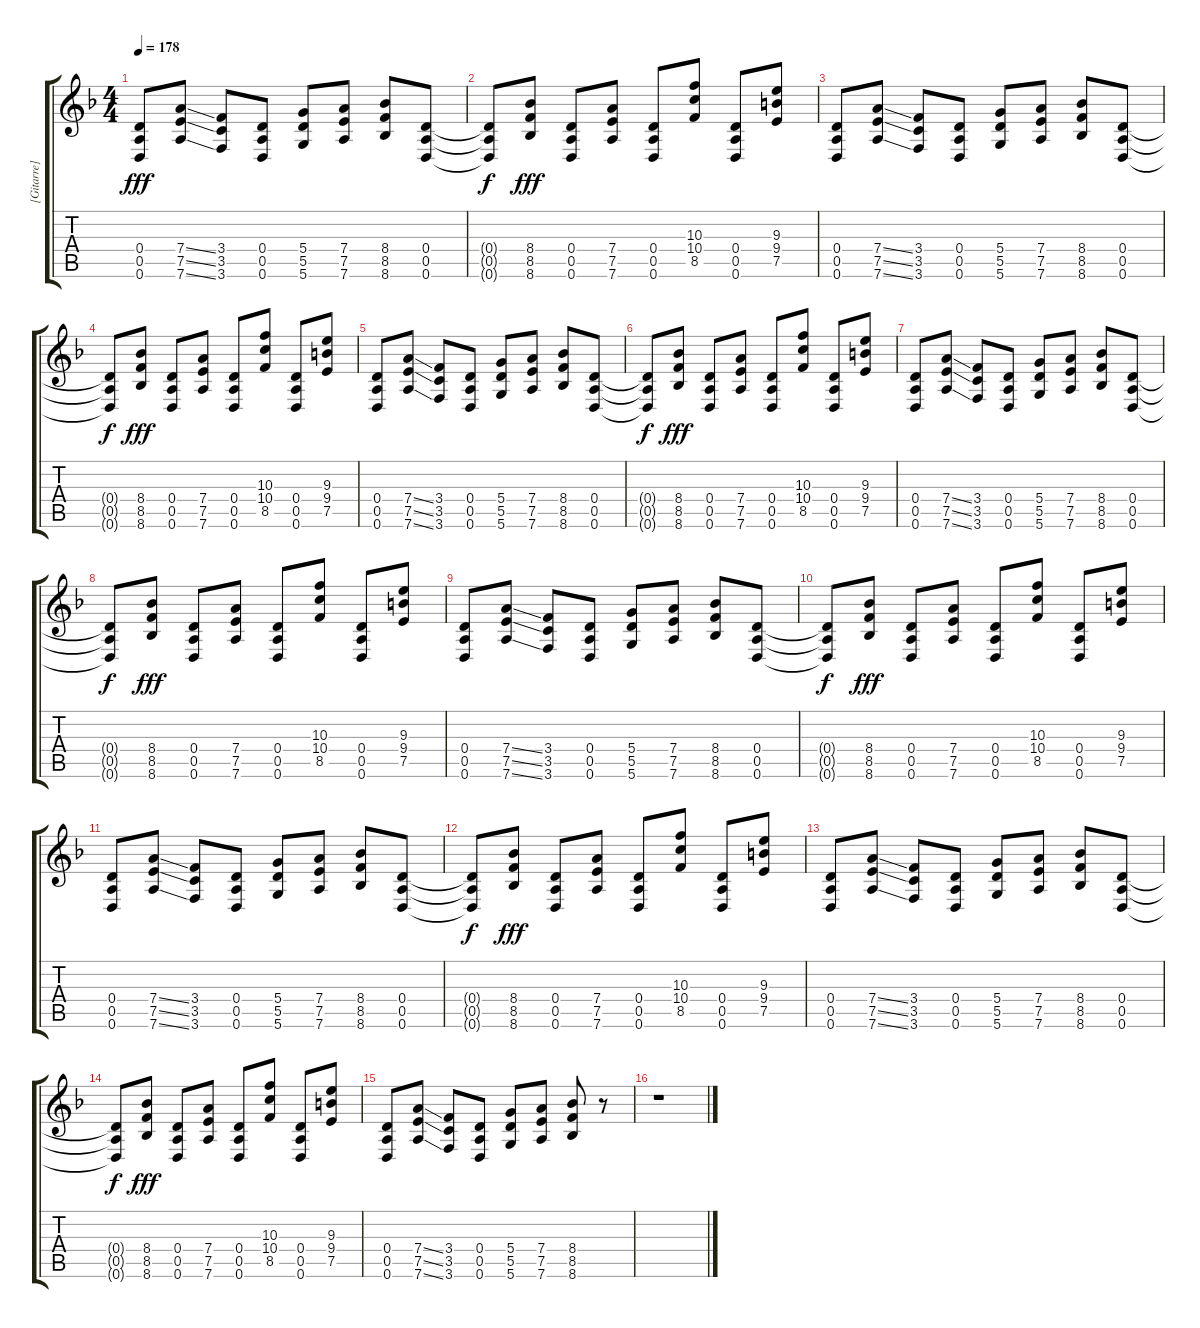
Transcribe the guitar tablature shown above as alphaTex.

\track ("[Gitarre]" "[Gitarre]") {instrument distortionguitar}
\staff {score tabs}
\tuning (E4 B3 G3 D3 A2 D2) {hide}
\ts (4 4)
\tempo 178
\clef g2
\ks dminor
(0.4 0.5 0.6).8{dy fff} (7.4{ss} 7.5{ss} 7.6{ss}).8 (3.4 3.5 3.6).8 (0.4 0.5 0.6).8 (5.4 5.5 5.6).8 (7.4 7.5 7.6).8 (8.4 8.5 8.6).8 (0.4 0.5 0.6).8 |
(0.4{t} 0.5{t} 0.6{t}).8{dy f} (8.4 8.5 8.6).8{dy fff} (0.4 0.5 0.6).8 (7.4 7.5 7.6).8 (0.4 0.5 0.6).8 (10.3 10.4 8.5).8 (0.4 0.5 0.6).8 (9.3 9.4 7.5).8 |
(0.4 0.5 0.6).8 (7.4{ss} 7.5{ss} 7.6{ss}).8 (3.4 3.5 3.6).8 (0.4 0.5 0.6).8 (5.4 5.5 5.6).8 (7.4 7.5 7.6).8 (8.4 8.5 8.6).8 (0.4 0.5 0.6).8 |
(0.4{t} 0.5{t} 0.6{t}).8{dy f} (8.4 8.5 8.6).8{dy fff} (0.4 0.5 0.6).8 (7.4 7.5 7.6).8 (0.4 0.5 0.6).8 (10.3 10.4 8.5).8 (0.4 0.5 0.6).8 (9.3 9.4 7.5).8 |
(0.4 0.5 0.6).8 (7.4{ss} 7.5{ss} 7.6{ss}).8 (3.4 3.5 3.6).8 (0.4 0.5 0.6).8 (5.4 5.5 5.6).8 (7.4 7.5 7.6).8 (8.4 8.5 8.6).8 (0.4 0.5 0.6).8 |
(0.4{t} 0.5{t} 0.6{t}).8{dy f} (8.4 8.5 8.6).8{dy fff} (0.4 0.5 0.6).8 (7.4 7.5 7.6).8 (0.4 0.5 0.6).8 (10.3 10.4 8.5).8 (0.4 0.5 0.6).8 (9.3 9.4 7.5).8 |
(0.4 0.5 0.6).8 (7.4{ss} 7.5{ss} 7.6{ss}).8 (3.4 3.5 3.6).8 (0.4 0.5 0.6).8 (5.4 5.5 5.6).8 (7.4 7.5 7.6).8 (8.4 8.5 8.6).8 (0.4 0.5 0.6).8 |
(0.4{t} 0.5{t} 0.6{t}).8{dy f} (8.4 8.5 8.6).8{dy fff} (0.4 0.5 0.6).8 (7.4 7.5 7.6).8 (0.4 0.5 0.6).8 (10.3 10.4 8.5).8 (0.4 0.5 0.6).8 (9.3 9.4 7.5).8 |
(0.4 0.5 0.6).8 (7.4{ss} 7.5{ss} 7.6{ss}).8 (3.4 3.5 3.6).8 (0.4 0.5 0.6).8 (5.4 5.5 5.6).8 (7.4 7.5 7.6).8 (8.4 8.5 8.6).8 (0.4 0.5 0.6).8 |
(0.4{t} 0.5{t} 0.6{t}).8{dy f} (8.4 8.5 8.6).8{dy fff} (0.4 0.5 0.6).8 (7.4 7.5 7.6).8 (0.4 0.5 0.6).8 (10.3 10.4 8.5).8 (0.4 0.5 0.6).8 (9.3 9.4 7.5).8 |
(0.4 0.5 0.6).8 (7.4{ss} 7.5{ss} 7.6{ss}).8 (3.4 3.5 3.6).8 (0.4 0.5 0.6).8 (5.4 5.5 5.6).8 (7.4 7.5 7.6).8 (8.4 8.5 8.6).8 (0.4 0.5 0.6).8 |
(0.4{t} 0.5{t} 0.6{t}).8{dy f} (8.4 8.5 8.6).8{dy fff} (0.4 0.5 0.6).8 (7.4 7.5 7.6).8 (0.4 0.5 0.6).8 (10.3 10.4 8.5).8 (0.4 0.5 0.6).8 (9.3 9.4 7.5).8 |
(0.4 0.5 0.6).8 (7.4{ss} 7.5{ss} 7.6{ss}).8 (3.4 3.5 3.6).8 (0.4 0.5 0.6).8 (5.4 5.5 5.6).8 (7.4 7.5 7.6).8 (8.4 8.5 8.6).8 (0.4 0.5 0.6).8 |
(0.4{t} 0.5{t} 0.6{t}).8{dy f} (8.4 8.5 8.6).8{dy fff} (0.4 0.5 0.6).8 (7.4 7.5 7.6).8 (0.4 0.5 0.6).8 (10.3 10.4 8.5).8 (0.4 0.5 0.6).8 (9.3 9.4 7.5).8 |
(0.4 0.5 0.6).8 (7.4{ss} 7.5{ss} 7.6{ss}).8 (3.4 3.5 3.6).8 (0.4 0.5 0.6).8 (5.4 5.5 5.6).8 (7.4 7.5 7.6).8 (8.4 8.5 8.6).8 r.8 |
r.1
